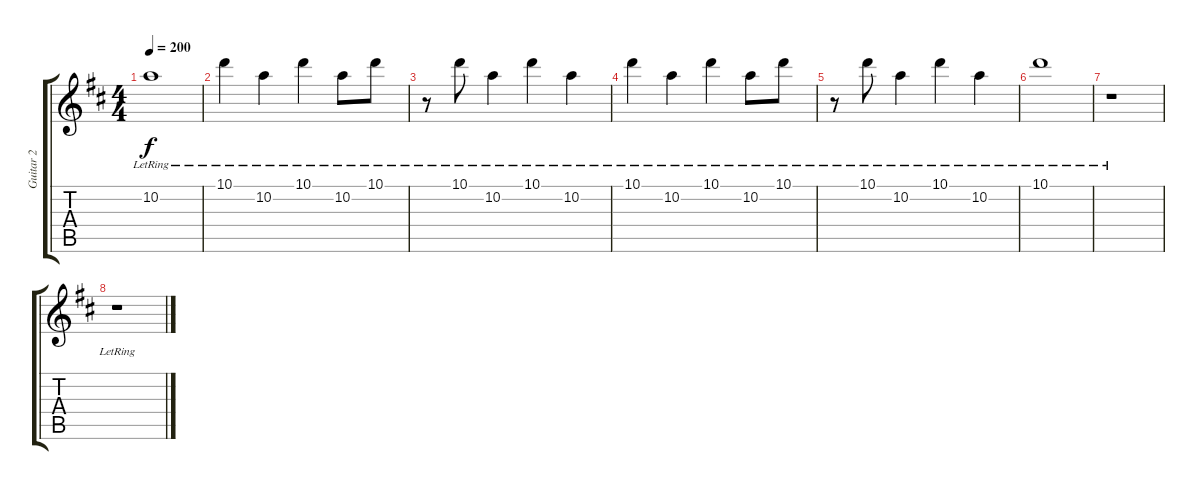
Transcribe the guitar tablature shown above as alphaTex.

\track ("Guitar 2" "Guitar 2") {instrument distortionguitar}
\staff {score tabs}
\tuning (E4 B3 G3 D3 A2 E2) {hide}
\ts (4 4)
\tempo 200
\clef g2
\ks d
10.2{lr t}.1{dy f} |
10.1{lr}.4 10.2{lr}.4 10.1{lr}.4 10.2{lr}.8 10.1{lr}.8 |
r.8 10.1{lr}.8 10.2{lr}.4 10.1{lr}.4 10.2{lr}.4 |
10.1{lr}.4 10.2{lr}.4 10.1{lr}.4 10.2{lr}.8 10.1{lr}.8 |
r.8 10.1{lr}.8 10.2{lr}.4 10.1{lr}.4 10.2{lr}.4 |
10.1{lr}.1 |
r.1 |
r.1
